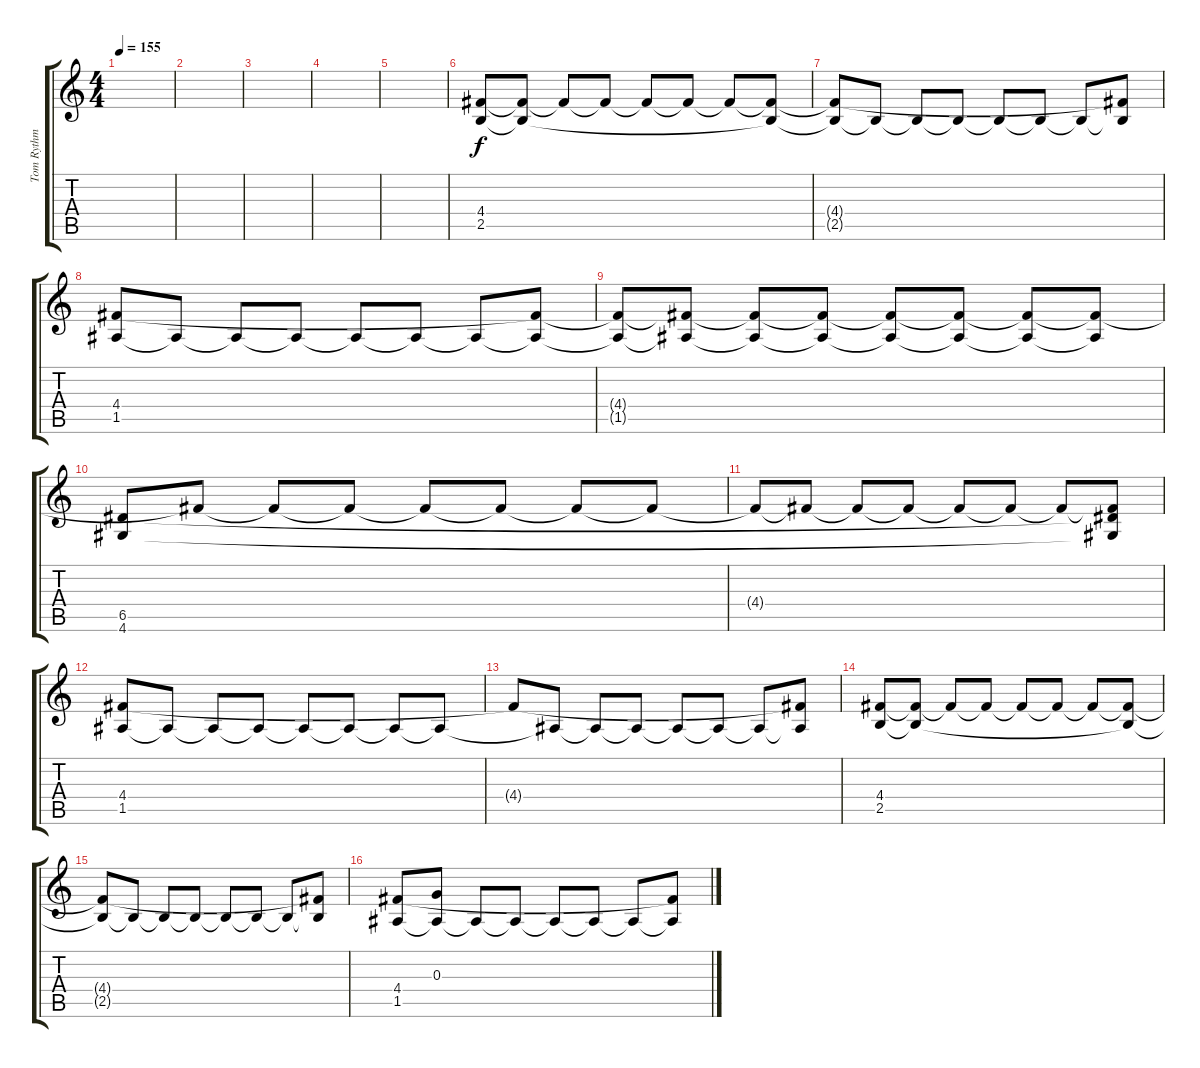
\track ("Tom Rythm" "Tom Rythm") {instrument distortionguitar}
\staff {score tabs}
\tuning (E4 B3 G3 D3 A2 E2) {hide}
\ts (4 4)
\tempo 155
\clef g2
\ks c
|
|
|
|
|
(4.4 2.5).8 (4.4{t} 2.5{t}).8 4.4{t}.8 4.4{t}.8 4.4{t}.8 4.4{t}.8 4.4{t}.8 (4.4{t} 2.5{t}).8 |
(4.4{t} 2.5{t}).8 2.5{t}.8 2.5{t}.8 2.5{t}.8 2.5{t}.8 2.5{t}.8 2.5{t}.8 (4.4{t} 2.5{t}).8 |
(4.4 1.5).8 1.5{t}.8 1.5{t}.8 1.5{t}.8 1.5{t}.8 1.5{t}.8 1.5{t}.8 (4.4{t} 1.5{t}).8 |
(4.4{t} 1.5{t}).8 (4.4{t} 1.5{t}).8 (4.4{t} 1.5{t}).8 (4.4{t} 1.5{t}).8 (4.4{t} 1.5{t}).8 (4.4{t} 1.5{t}).8 (4.4{t} 1.5{t}).8 (4.4{t} 1.5{t}).8 |
(6.5 4.6).8 4.4{t}.8 4.4{t}.8 4.4{t}.8 4.4{t}.8 4.4{t}.8 4.4{t}.8 4.4{t}.8 |
4.4{t}.8 4.4{t}.8 4.4{t}.8 4.4{t}.8 4.4{t}.8 4.4{t}.8 4.4{t}.8 (4.4{t} 6.5{t} 4.6{t}).8 |
(4.4 1.5).8 1.5{t}.8 1.5{t}.8 1.5{t}.8 1.5{t}.8 1.5{t}.8 1.5{t}.8 1.5{t}.8 |
4.4{t}.8 1.5{t}.8 1.5{t}.8 1.5{t}.8 1.5{t}.8 1.5{t}.8 1.5{t}.8 (4.4{t} 1.5{t}).8 |
(4.4 2.5).8 (4.4{t} 2.5{t}).8 4.4{t}.8 4.4{t}.8 4.4{t}.8 4.4{t}.8 4.4{t}.8 (4.4{t} 2.5{t}).8 |
(4.4{t} 2.5{t}).8 2.5{t}.8 2.5{t}.8 2.5{t}.8 2.5{t}.8 2.5{t}.8 2.5{t}.8 (4.4{t} 2.5{t}).8 |
(4.4 1.5).8 (0.3 1.5{t}).8 1.5{t}.8 1.5{t}.8 1.5{t}.8 1.5{t}.8 1.5{t}.8 (4.4{t} 1.5{t}).8
